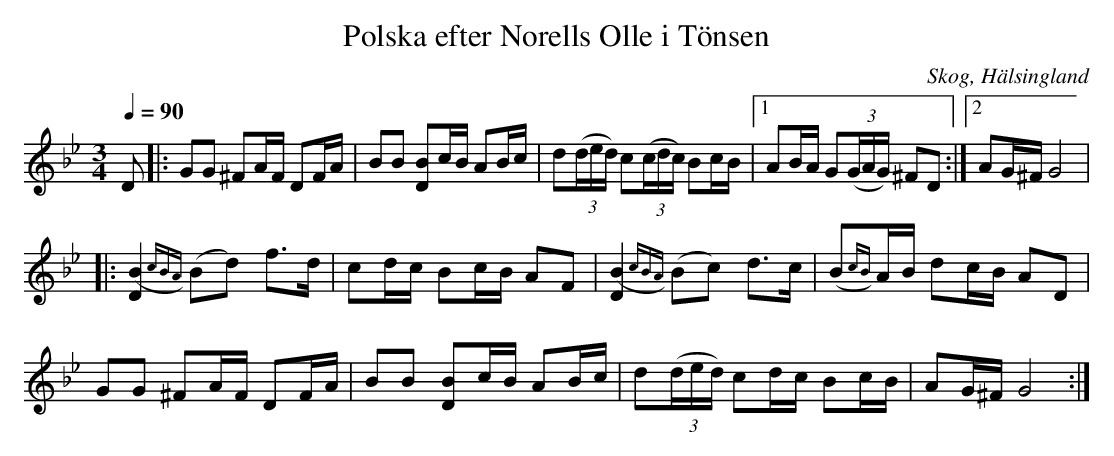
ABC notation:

X:1
T: Polska efter Norells Olle i Tönsen
O: Skog, Hälsingland
M: 3/4
L: 1/16
Q: 1/4=90
K: Gm
D2 |: G2G2 ^F2AF D2FA|B2B2 [D2 B2]cB A2Bc|d2(3(ded) c2(3(cdc) B2cB|1 A2BA G2(3(GAG) ^F2D2:|2 A2G^F G8|
|: [D4 (B4]{cBA}) (B2d2) f2>d2|c2dc B2cB A2F2|[D4 (B4]{cBA}) (B2c2) d2>c2|(B2{cB})AB d2cB A2D2|
G2G2 ^F2AF D2FA|B2B2 [D2 B2]cB A2Bc|d2(3(ded) c2dc B2cB|A2G^F G8:|
